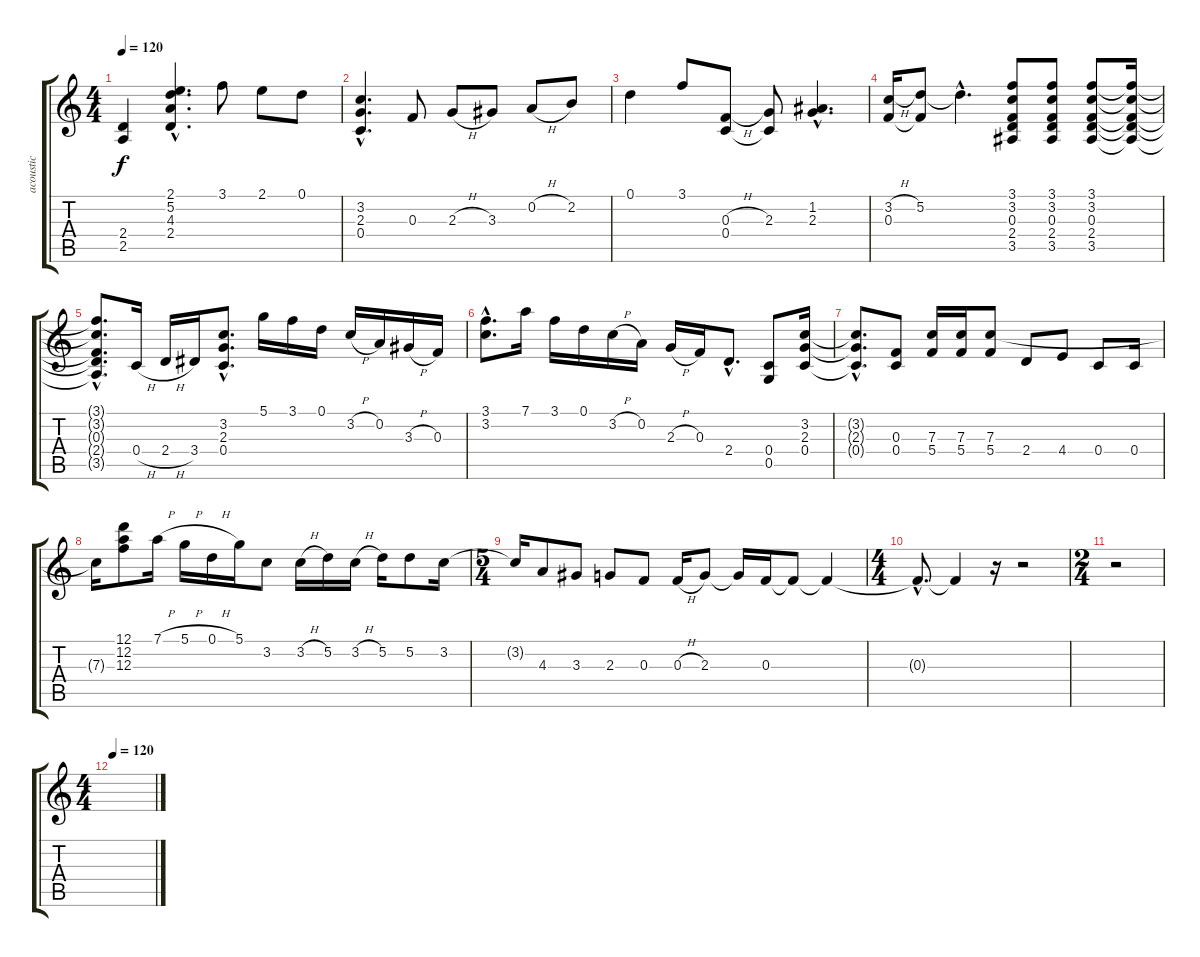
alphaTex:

\track ("acoustic" "acoustic") {instrument acousticguitarsteel}
\staff {score tabs}
\tuning (D4 A3 F3 C3 G2 D2) {hide}
\ts (4 4)
\tempo 120
\tempo 152
\tempo 120
\clef g2
\ks c
(2.4 2.5).4{dy f instrument acousticguitarsteel} (2.1{hac} 5.2{hac} 4.3{hac} 2.4{hac}).4{d} 3.1.8 2.1.8 0.1.8 |
(3.2{hac} 2.3{hac} 0.4{hac}).4{d} 0.3.8 2.3{h}.8 3.3.8 0.2{h}.8 2.2.8 |
0.1.4 3.1.8 (0.3{h} 0.4).8 (2.3 0.4{t}).8 (1.2{hac} 2.3{hac}).4{d} |
(3.2{h} 0.3).16 (5.2 0.3{t}).8 5.2{hac t}.4{d} (3.1 3.2 0.3 2.4 3.5).8 (3.1 3.2 0.3 2.4 3.5).8 (3.1 3.2 0.3 2.4 3.5).8 (3.1{t} 3.2{t} 0.3{t} 2.4{t} 3.5{t}).16 |
(3.1{hac t} 3.2{hac t} 0.3{hac t} 2.4{hac t} 3.5{hac t}).8{d} 0.4{h}.16 2.4{h}.16 3.4.16 (3.2{hac} 2.3{hac} 0.4{hac}).8{d} 5.1.16 3.1.16 0.1.16 3.2{h}.16 0.2.16 3.3{h}.16 0.3.16 |
(3.1{hac} 3.2{hac}).8{d} 7.1.16 3.1.16 0.1.16 3.2{h}.16 0.2.16 2.3{h}.16 0.3.16 2.4{hac}.8{d} (0.4 0.5).8 (3.2 2.3 0.4).16 |
(3.2{hac t} 2.3{hac t} 0.4{hac t}).8{d} (0.3 0.4).8 (7.3 5.4).16 (7.3 5.4).16 (7.3 5.4).8 2.4.8 4.4.8 0.4.8 0.4.16 |
7.3{t}.16 (12.1 12.2 12.3).8 7.1{h}.16 5.1{h}.16 0.1{h}.16 5.1.16 3.2.8 3.2{h}.16 5.2.16 3.2{h}.16 5.2.16 5.2.8 3.2.16 |
\ts (5 4)
3.2{t}.16 4.3.8 3.3.8 2.3.8 0.3.8 0.3{h}.16 2.3.8 2.3{t}.16 0.3.16 0.3{t}.8 0.3{t}.4 |
\ts (4 4)
0.3{hac t}.8{d} 0.3{t}.4 r.16 r.2 |
\ts (2 4)
r.2 |
\ts (4 4)
\tempo 120
